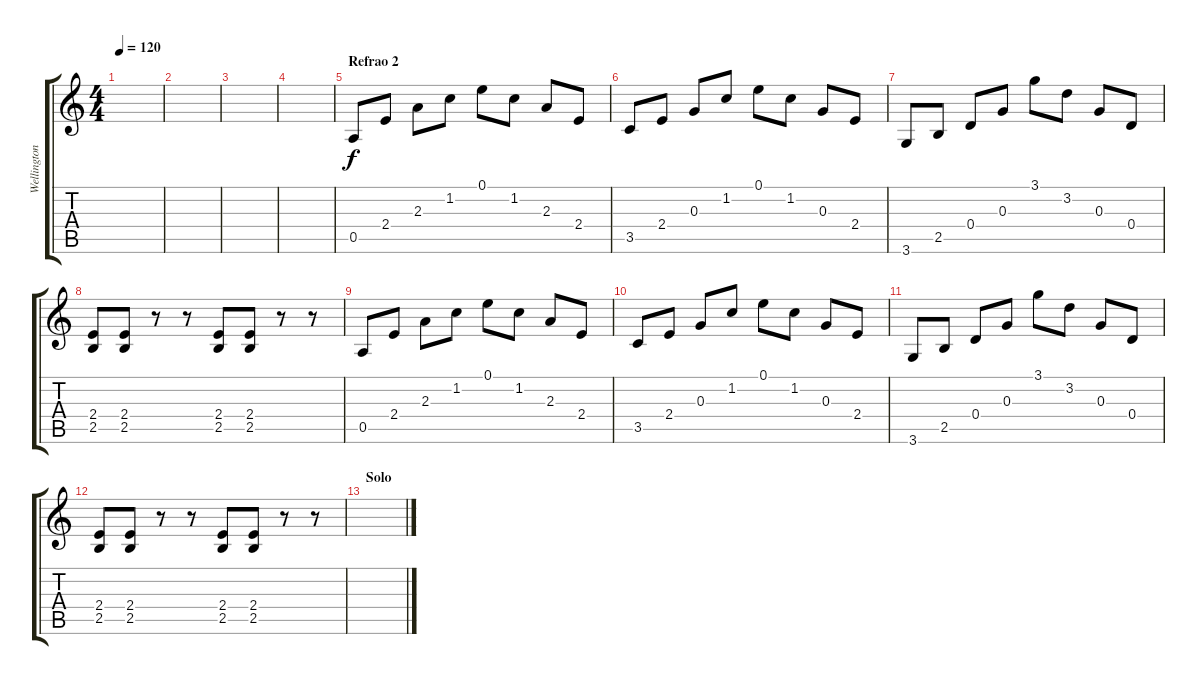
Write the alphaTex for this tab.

\track ("Wellington 2" "Wellington") {instrument overdrivenguitar}
\staff {score tabs}
\tuning (E4 B3 G3 D3 A2 E2) {hide}
\ts (4 4)
\tempo 120
\clef g2
\ks c
|
|
|
|
\section ("" "Refrao 2")
0.5.8 2.4.8 2.3.8 1.2.8 0.1.8 1.2.8 2.3.8 2.4.8 |
3.5.8 2.4.8 0.3.8 1.2.8 0.1.8 1.2.8 0.3.8 2.4.8 |
3.6.8 2.5.8 0.4.8 0.3.8 3.1.8 3.2.8 0.3.8 0.4.8 |
(2.4 2.5).8 (2.4 2.5).8 r.8 r.8 (2.4 2.5).8 (2.4 2.5).8 r.8 r.8 |
0.5.8 2.4.8 2.3.8 1.2.8 0.1.8 1.2.8 2.3.8 2.4.8 |
3.5.8 2.4.8 0.3.8 1.2.8 0.1.8 1.2.8 0.3.8 2.4.8 |
3.6.8 2.5.8 0.4.8 0.3.8 3.1.8 3.2.8 0.3.8 0.4.8 |
(2.4 2.5).8 (2.4 2.5).8 r.8 r.8 (2.4 2.5).8 (2.4 2.5).8 r.8 r.8 |
\section ("" "Solo")
